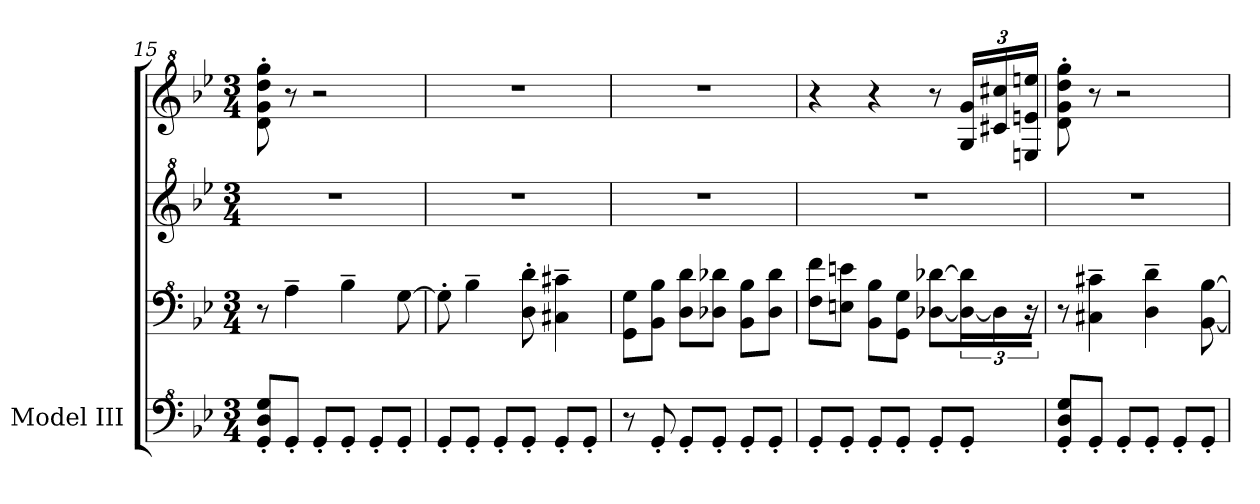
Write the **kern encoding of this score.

**kern	**kern	**kern	**kern
*part1	*part1	*part1	*part1
*staff4	*staff3	*staff2	*staff1
*I"Model III	*	*	*
*clefF^4	*clefF^4	*clefG^2	*clefG^2
*k[b-e-]	*k[b-e-]	*k[b-e-]	*k[b-e-]
*M3/4	*M3/4	*M3/4	*M3/4
=15	=15	=15	=15
8G/' 8d/' 8g/'L	8r	2.r	8dd\' 8gg\' 8ddd\' 8ggg\'
8G'/J	4a~\	.	8r
8G'/L	.	.	2r
8G'/J	4b-~\	.	.
8G'/L	.	.	.
8G'/J	[8g\	.	.
=16	=16	=16	=16
8G'/L	8g'\]	2.r	2.r
8G'/J	4b-~\	.	.
8G'/L	.	.	.
8G'/J	8d\' 8dd\'	.	.
8G'/L	4c#X\~ 4cc#X\~	.	.
8G'/J	.	.	.
!!LO:LB:g=z
=17	=17	=17	=17
8r	8G\ 8g\L	2.r	2.r
8G'/	8B-\ 8b-\J	.	.
8G'/L	8d\ 8dd\L	.	.
8G'/J	8d-X\ 8dd-X\J	.	.
8G'/L	8B-\ 8b-\L	.	.
8G'/J	8d-\ 8dd-\J	.	.
=18	=18	=18	=18
8G'/L	8f\ 8ff\L	2.r	4r
8G'/J	8en\ 8een\J	.	.
8G'/L	8B-\ 8b-\L	.	4r
8G'/J	8G\ 8g\J	.	.
8G'/L	[8d-X\ [8dd-X\L	.	8r
*	*	*	*Xbrackettup
8G'/J	24d-\_ 24dd-\]L	.	24g/ 24gg/LL
.	24d-\JJ]	.	24cc#X/ 24ccc#X/
.	24r	.	24en/ 24een/ 24eeen/JJ
=19	=19	=19	=19
8G/' 8d/' 8g/'L	8r	2.r	8dd\' 8gg\' 8ddd\' 8ggg\'
8G'/J	4c#X\~ 4cc#X\~	.	8r
8G'/L	.	.	2r
8G'/J	4d\~ 4dd\~	.	.
8G'/L	.	.	.
8G'/J	[8B-\ [8b-\	.	.
=	=	=	=
*-	*-	*-	*-
